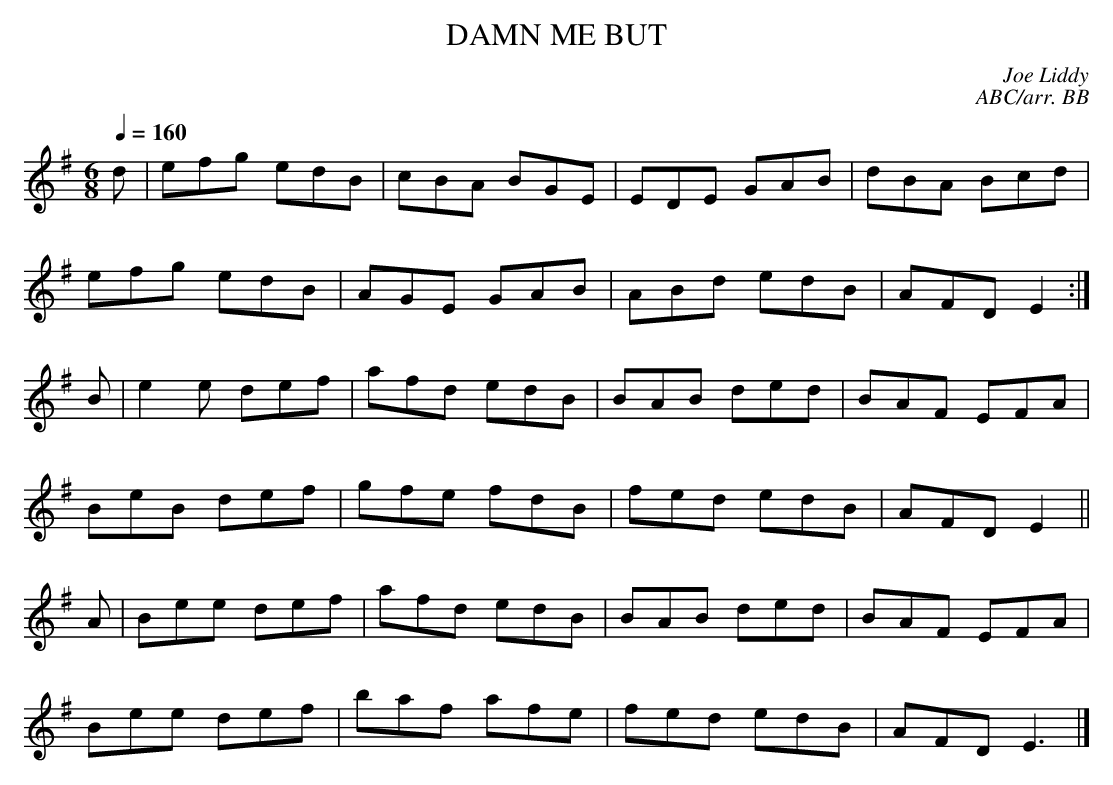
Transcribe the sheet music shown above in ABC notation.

X:1
T:DAMN ME BUT
C:Joe Liddy
C:ABC/arr. BB
Q:1/4=160
M:6/8
K:Em
d|efg edB|cBA BGE|EDE GAB|dBA Bcd |
efg edB|AGE GAB|ABd edB|AFD E2 :|
B|e2e def|afd edB|BAB ded|BAF EFA |
BeB def|gfe fdB|fed edB|AFD E2 ||
A|Bee def|afd edB|BAB ded|BAF EFA |
Bee def|baf afe|fed edB|AFD E3 |]
